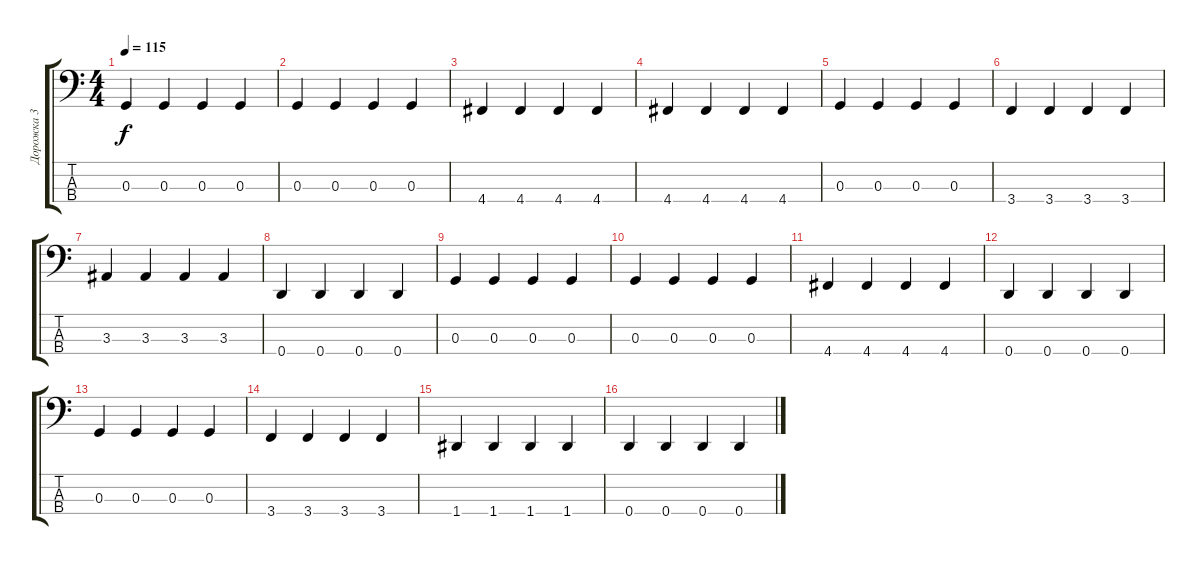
\track ("Дорожка 3" "Дорожка 3") {instrument electricbassfinger}
\staff {score tabs}
\tuning (F2 C2 G1 D1) {hide}
\ts (4 4)
\tempo 115
\clef f4
\ks c
0.3.4{dy f} 0.3.4 0.3.4 0.3.4 |
0.3.4 0.3.4 0.3.4 0.3.4 |
4.4.4 4.4.4 4.4.4 4.4.4 |
4.4.4 4.4.4 4.4.4 4.4.4 |
0.3.4 0.3.4 0.3.4 0.3.4 |
3.4.4 3.4.4 3.4.4 3.4.4 |
3.3.4 3.3.4 3.3.4 3.3.4 |
0.4.4 0.4.4 0.4.4 0.4.4 |
0.3.4 0.3.4 0.3.4 0.3.4 |
0.3.4 0.3.4 0.3.4 0.3.4 |
4.4.4 4.4.4 4.4.4 4.4.4 |
0.4.4 0.4.4 0.4.4 0.4.4 |
0.3.4 0.3.4 0.3.4 0.3.4 |
3.4.4 3.4.4 3.4.4 3.4.4 |
1.4.4 1.4.4 1.4.4 1.4.4 |
0.4.4 0.4.4 0.4.4 0.4.4
